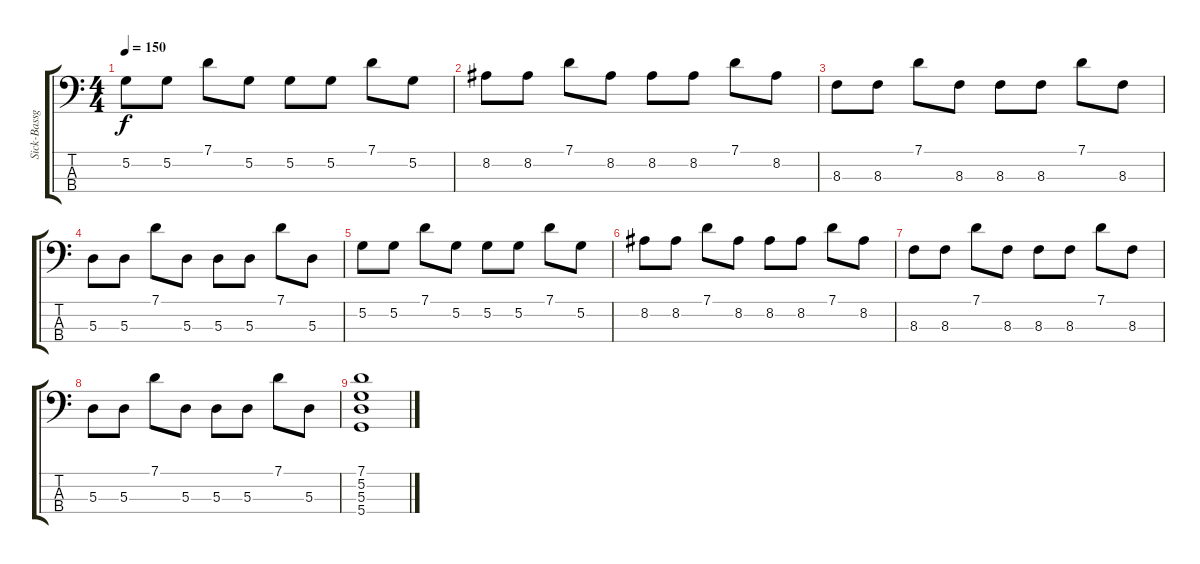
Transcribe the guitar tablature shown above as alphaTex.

\track ("Sick-Bassguitar" "Sick-Bassg") {instrument slapbass1}
\staff {score tabs}
\tuning (G2 D2 A1 D1) {hide}
\ts (4 4)
\tempo 150
\clef f4
\ks c
5.2.8{dy f} 5.2.8 7.1.8 5.2.8 5.2.8 5.2.8 7.1.8 5.2.8 |
8.2.8 8.2.8 7.1.8 8.2.8 8.2.8 8.2.8 7.1.8 8.2.8 |
8.3.8 8.3.8 7.1.8 8.3.8 8.3.8 8.3.8 7.1.8 8.3.8 |
5.3.8 5.3.8 7.1.8 5.3.8 5.3.8 5.3.8 7.1.8 5.3.8 |
5.2.8 5.2.8 7.1.8 5.2.8 5.2.8 5.2.8 7.1.8 5.2.8 |
8.2.8 8.2.8 7.1.8 8.2.8 8.2.8 8.2.8 7.1.8 8.2.8 |
8.3.8 8.3.8 7.1.8 8.3.8 8.3.8 8.3.8 7.1.8 8.3.8 |
5.3.8 5.3.8 7.1.8 5.3.8 5.3.8 5.3.8 7.1.8 5.3.8 |
(7.1 5.2 5.3 5.4).1
